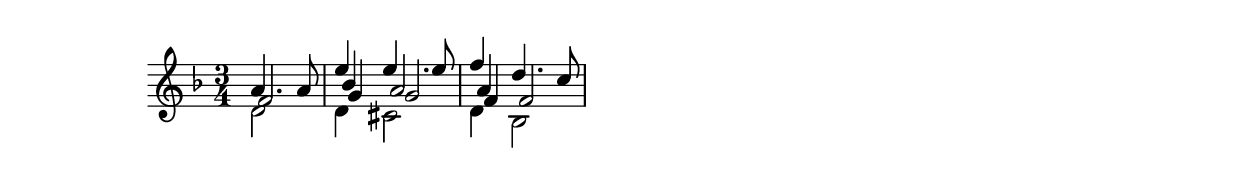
%% Do not edit this file; it is automatically
%% generated from LSR http://lsr.dsi.unimi.it
%% This file is in the public domain.
\version "2.13.16"

\header {
  lsrtags = "simultaneous-notes"

%% Translation of GIT committish: 1d589aa04c20d7711bf662618adbdd6d445db29d
 doctitlees = "Voces adicionales para evitar colisiones"
 texidoces = "
En ciertos casos de polifonía compleja, se necesitan voces adicionales
para evitar colisiones entre las notas.  Si se necesitan más de cuatro
voces paralelas, las voces adicionales se añaden definiendo una
variable que utiliza la función de Scheme @code{context-spec-music}.

"


%% Translation of GIT committish: 0a868be38a775ecb1ef935b079000cebbc64de40
  texidocde = "
Ein einigen Fällen von sehr komplexer polyphoner Musik sind zusätzliche
Stimmen notwendig, um Zusammestöße zwischen den Noten zu vermeiden.
Wenn mehr als vier parallele Stimmen benötigt werden, können zusätzliche
Stimmen definiert werden, indem eine Variable mit der Funktion
@code{context-spec-music} definiert wird.

"
  doctitlede = "Zusätzliche Stimmen um Zusammenstöße zu vermeiden"

%% Translation of GIT committish: 1baa2adf57c84e8d50e6907416eadb93e2e2eb5c
  texidocfr = "
Dans certains cas de musique polyphonie complexe, une voix
supplémentaire peut permettre d'éviter les risques de collision.
Lorsque quatre voix parallèles ne suffisent pas, la fonction Scheme
@code{context-spec-music} permet d'ajouter des d'autres voix.

"
  doctitlefr = "Ajout de voix pour éviter les collisions"


  texidoc = "
In some instances of complex polyphonic music, additional voices are
necessary to prevent collisions between notes.  If more than four
parallel voices are needed, additional voices can be added by defining
a variable using the Scheme function @code{context-spec-music}.

"
  doctitle = "Additional voices to avoid collisions"
} % begin verbatim

voiceFive = #(context-spec-music (make-voice-props-set 4) 'Voice)

\relative c'' {
  \time 3/4
  \key d \minor
  \partial 2
  <<
    {
      \voiceOne
      a4. a8
      e'4 e4. e8
      f4 d4. c8
    }
    \\
    {
      \voiceThree
      f,2
      bes4 a2
      a4 s2
    }
    \\
    {
      \voiceFive
      s2
      g4 g2
      f4 f2
    }
    \\
    \bar "||"{
      \voiceTwo
      d2
      d4 cis2
      d4 bes2
    }
  >>
}

